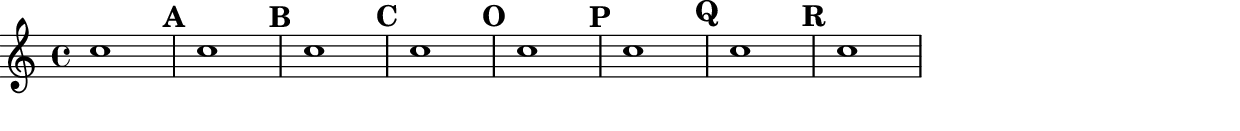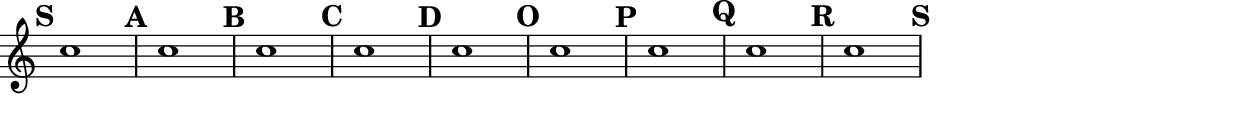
%% Generated by lilypond-book.py
%% Options: [exampleindent=10.16\mm,indent=0\mm,line-width=160\mm]
\include "lilypond-book-preamble.ly"


% ****************************************************************
% Start cut-&-pastable-section
% ****************************************************************



\paper {
  indent = 0\mm
  line-width = 160\mm
  % offset the left padding, also add 1mm as lilypond creates cropped
  % images with a little space on the right
  line-width = #(- line-width (* mm  3.000000) (* mm 1))
}

\layout {
  
}





% ****************************************************************
% ly snippet:
% ****************************************************************
\sourcefilename "forcing-rehearsal-marks-to-start-from-a-given-letter-or-number.ly"
\sourcefileline 0
%% DO NOT EDIT this file manually; it is automatically
%% generated from LSR http://lsr.dsi.unimi.it
%% Make any changes in LSR itself, or in Documentation/snippets/new/ ,
%% and then run scripts/auxiliar/makelsr.py
%%
%% This file is in the public domain.
\version "2.14.2"

\header {
  lsrtags = "preparing-parts, automatic-notation, really-simple, rhythms"

  texidoc = "
This snippet demonstrates how to obtain automatic ordered rehearsal
marks, but from the letter or number desired.

"
  doctitle = "Forcing rehearsal marks to start from a given letter or number"
} % begin verbatim


\relative c'' {
  c1 \mark \default
  c1 \mark \default
  c1 \mark \default
  c1 \mark #14
  c1 \mark \default
  c1 \mark \default
  c1 \mark \default
  c1 \mark \default
  \break
  \set Score.markFormatter = #format-mark-numbers
  c1 \mark #1
  c1 \mark \default
  c1 \mark \default
  c1 \mark \default
  c1 \mark #14
  c1 \mark \default
  c1 \mark \default
  c1 \mark \default
  c1 \mark \default
}




% ****************************************************************
% end ly snippet
% ****************************************************************
